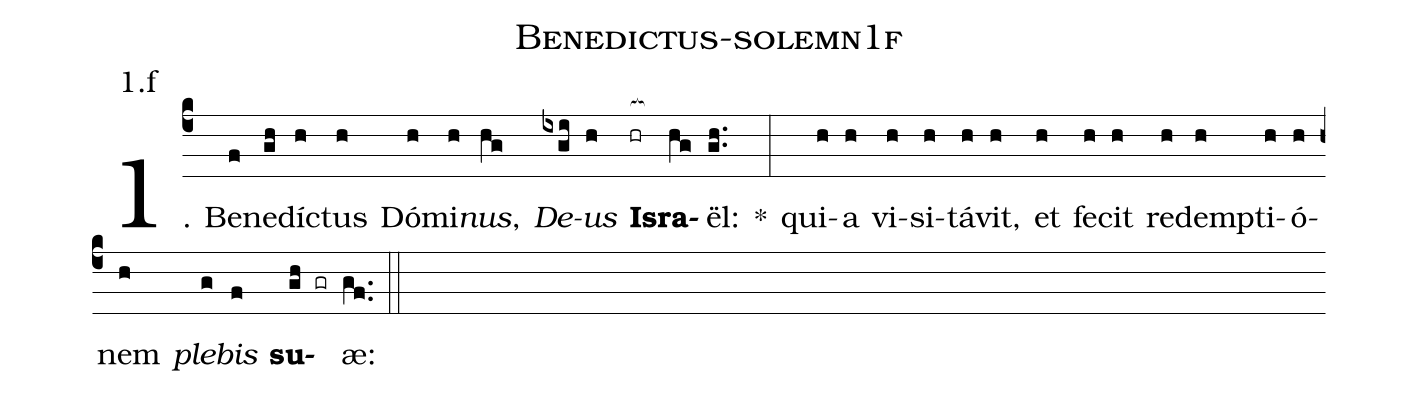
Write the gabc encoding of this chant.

name: Benedictus-solemn1f;
annotation: 1.f;
%%
(c4)1. Be(f)ne(gh)díc(h)tus(h) Dó(h)mi(h)<i>nus</i>,(hg) <i>De</i>(ixgi)<i>us</i>(h) <b>Is</b>(hr[ocb:1{])<b>ra</b>(hg[ocb:0}])ël:(gh..) *(:) qui(h)a(h) vi(h)si(h)tá(h)vit,(h) et(h) fe(h)cit(h) red(h)emp(h)ti(h)ó(h)nem(h) <i>ple</i>(g)<i>bis</i>(f) <b>su</b>(gh gr)æ:(gf..) (::)
